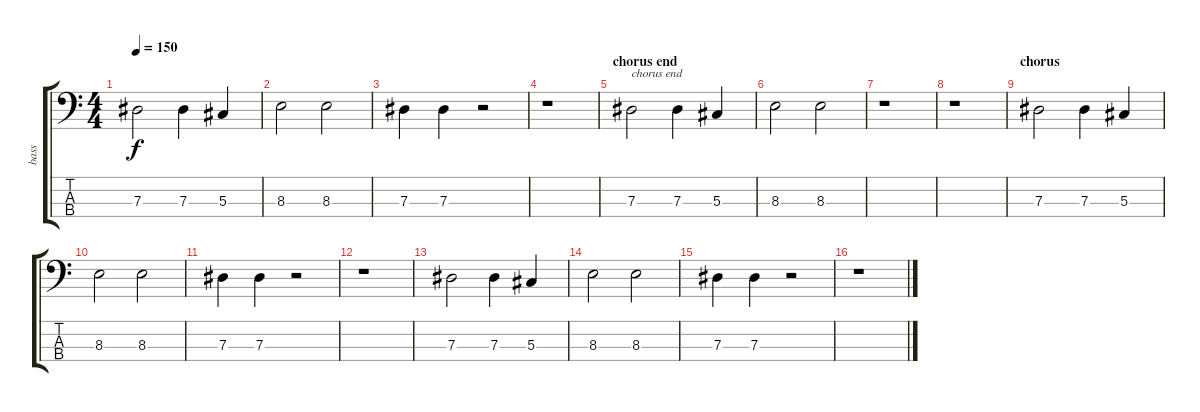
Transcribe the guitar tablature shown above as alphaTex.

\track ("bass" "bass") {instrument electricbasspick}
\staff {score tabs}
\tuning (Gb2 Db2 Ab1 Eb1) {hide}
\ts (4 4)
\tempo 150
\clef f4
\ks c
7.3.2{dy f} 7.3.4 5.3.4 |
8.3.2 8.3.2 |
7.3.4 7.3.4 r.2 |
r.1 |
\section ("" "chorus end")
7.3.2{txt "chorus end"} 7.3.4 5.3.4 |
8.3.2 8.3.2 |
r.1 |
r.1 |
\section ("" "chorus")
7.3.2 7.3.4 5.3.4 |
8.3.2 8.3.2 |
7.3.4 7.3.4 r.2 |
r.1 |
7.3.2 7.3.4 5.3.4 |
8.3.2 8.3.2 |
7.3.4 7.3.4 r.2 |
r.1
